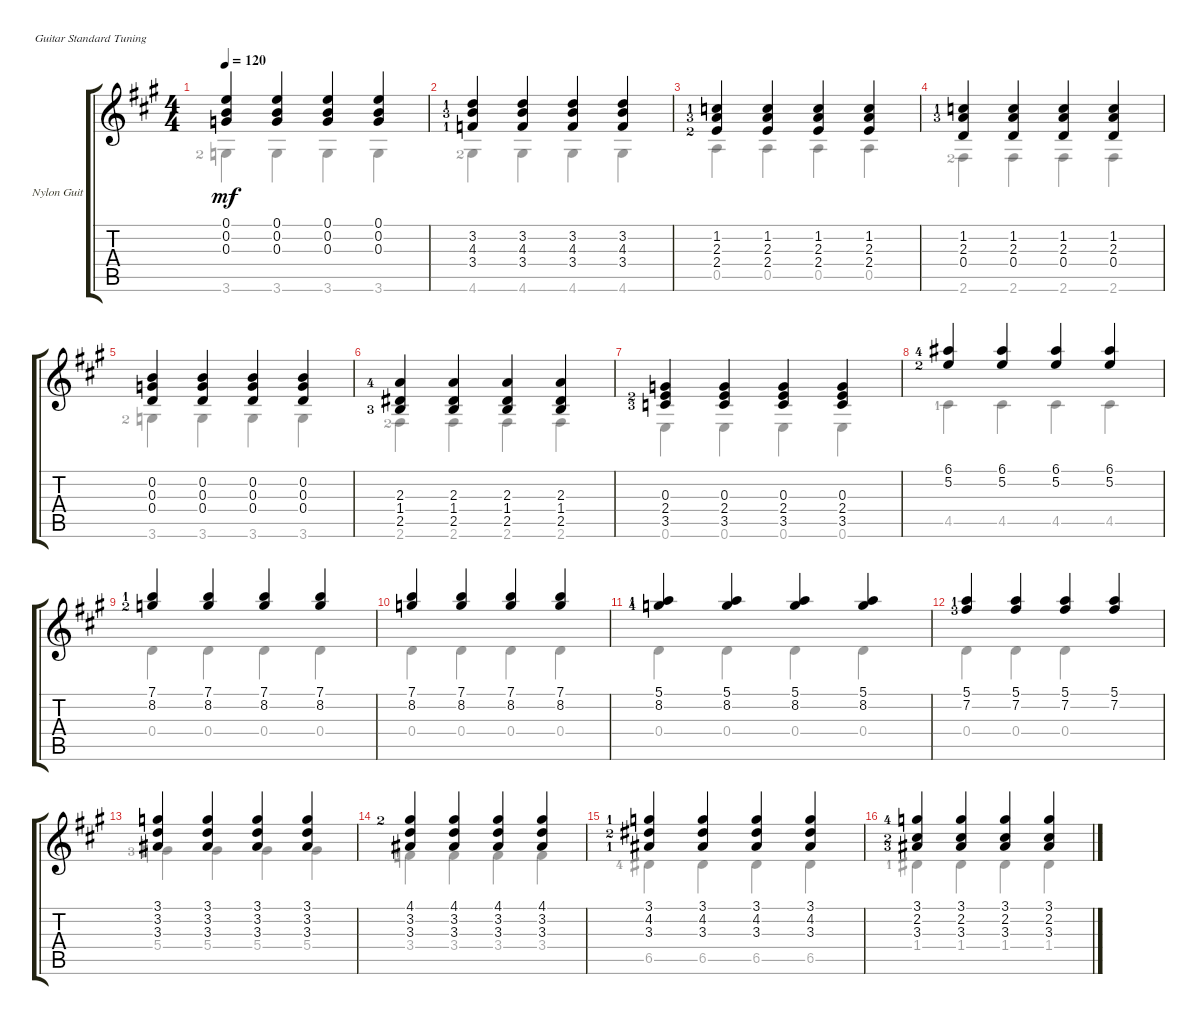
\defaultSystemsLayout 4
\bracketExtendMode groupsimilarinstruments
\firstSystemTrackNameOrientation horizontal
\otherSystemsTrackNameOrientation horizontal
\track ("Nylon Guitar" "Nylon Guit") {instrument acousticguitarsteel}
\staff {score tabs}
\tuning (E4 B3 G3 D3 A2 E2)
\voice
\ts (4 4)
\tempo 120
\clef g2
\ks a
(0.1 0.2 0.3).4{dy mf} (0.1 0.2 0.3).4 (0.1 0.2 0.3).4 (0.1 0.2 0.3).4 |
(3.2{lf 2} 4.3{lf 4} 3.4{lf 2}).4 (3.4 4.3 3.2).4 (3.4 4.3 3.2).4 (3.4 4.3 3.2).4 |
(1.2{lf 2} 2.3{lf 4} 2.4{lf 3}).4 (1.2 2.3 2.4).4 (1.2 2.3 2.4).4 (1.2 2.3 2.4).4 |
(1.2{lf 2} 2.3{lf 4} 0.4).4 (1.2 2.3 0.4).4 (1.2 2.3 0.4).4 (1.2 2.3 0.4).4 |
(0.2 0.3 0.4).4 (0.2 0.3 0.4).4 (0.2 0.3 0.4).4 (0.2 0.3 0.4).4 |
(2.3{lf 5} 1.4 2.5{lf 4}).4 (2.3 1.4 2.5).4 (2.3 1.4 2.5).4 (2.3 1.4 2.5).4 |
(0.3 2.4{lf 3} 3.5{lf 4}).4 (0.3 2.4 3.5).4 (0.3 2.4 3.5).4 (0.3 2.4 3.5).4 |
(6.1{lf 5} 5.2{lf 3}).4 (6.1 5.2).4 (6.1 5.2).4 (6.1 5.2).4 |
(7.1{lf 2} 8.2{lf 3}).4 (7.1 8.2).4 (7.1 8.2).4 (7.1 8.2).4 |
(7.1 8.2).4 (7.1 8.2).4 (7.1 8.2).4 (7.1 8.2).4 |
(5.1{lf 2} 8.2{lf 5}).4 (5.1 8.2).4 (5.1 8.2).4 (5.1 8.2).4 |
(5.1{lf 2} 7.2{lf 4}).4 (5.1 7.2).4 (5.1 7.2).4 (5.1 7.2).4 |
(3.1 3.2 3.3).4 (3.1 3.2 3.3).4 (3.1 3.2 3.3).4 (3.1 3.2 3.3).4 |
(4.1{lf 3} 3.2 3.3).4 (4.1 3.2 3.3).4 (4.1 3.2 3.3).4 (4.1 3.2 3.3).4 |
(3.1{lf 2} 4.2{lf 3} 3.3{lf 2}).4 (3.1 4.2 3.3).4 (3.1 4.2 3.3).4 (3.1 4.2 3.3).4 |
(3.1{lf 5} 2.2{lf 3} 3.3{lf 4}).4 (3.1 2.2 3.3).4 (3.1 2.2 3.3).4 (3.1 2.2 3.3).4
\voice
\clef g2
\ottava regular
\simile none
\ks a
3.6{lf 3}.4{dy mf} 3.6.4 3.6.4 3.6.4 |
4.6{lf 3}.4 4.6.4 4.6.4 4.6.4 |
0.5.4 0.5.4 0.5.4 0.5.4 |
2.6{lf 3}.4 2.6.4 2.6.4 2.6.4 |
3.6{lf 3}.4 3.6.4 3.6.4 3.6.4 |
2.6{lf 3}.4 2.6.4 2.6.4 2.6.4 |
0.6.4 0.6.4 0.6.4 0.6.4 |
4.5{lf 2}.4 4.5.4 4.5.4 4.5.4 |
0.4.4 0.4.4 0.4.4 0.4.4 |
0.4.4 0.4.4 0.4.4 0.4.4 |
0.4.4 0.4.4 0.4.4 0.4.4 |
0.4.4 0.4.4 0.4.4 |
5.4{lf 4}.4 5.4.4 5.4.4 5.4.4 |
3.4.4 3.4.4 3.4.4 3.4.4 |
6.5{lf 5}.4 6.5.4 6.5.4 6.5.4 |
1.4{lf 2}.4 1.4.4 1.4.4 1.4.4
